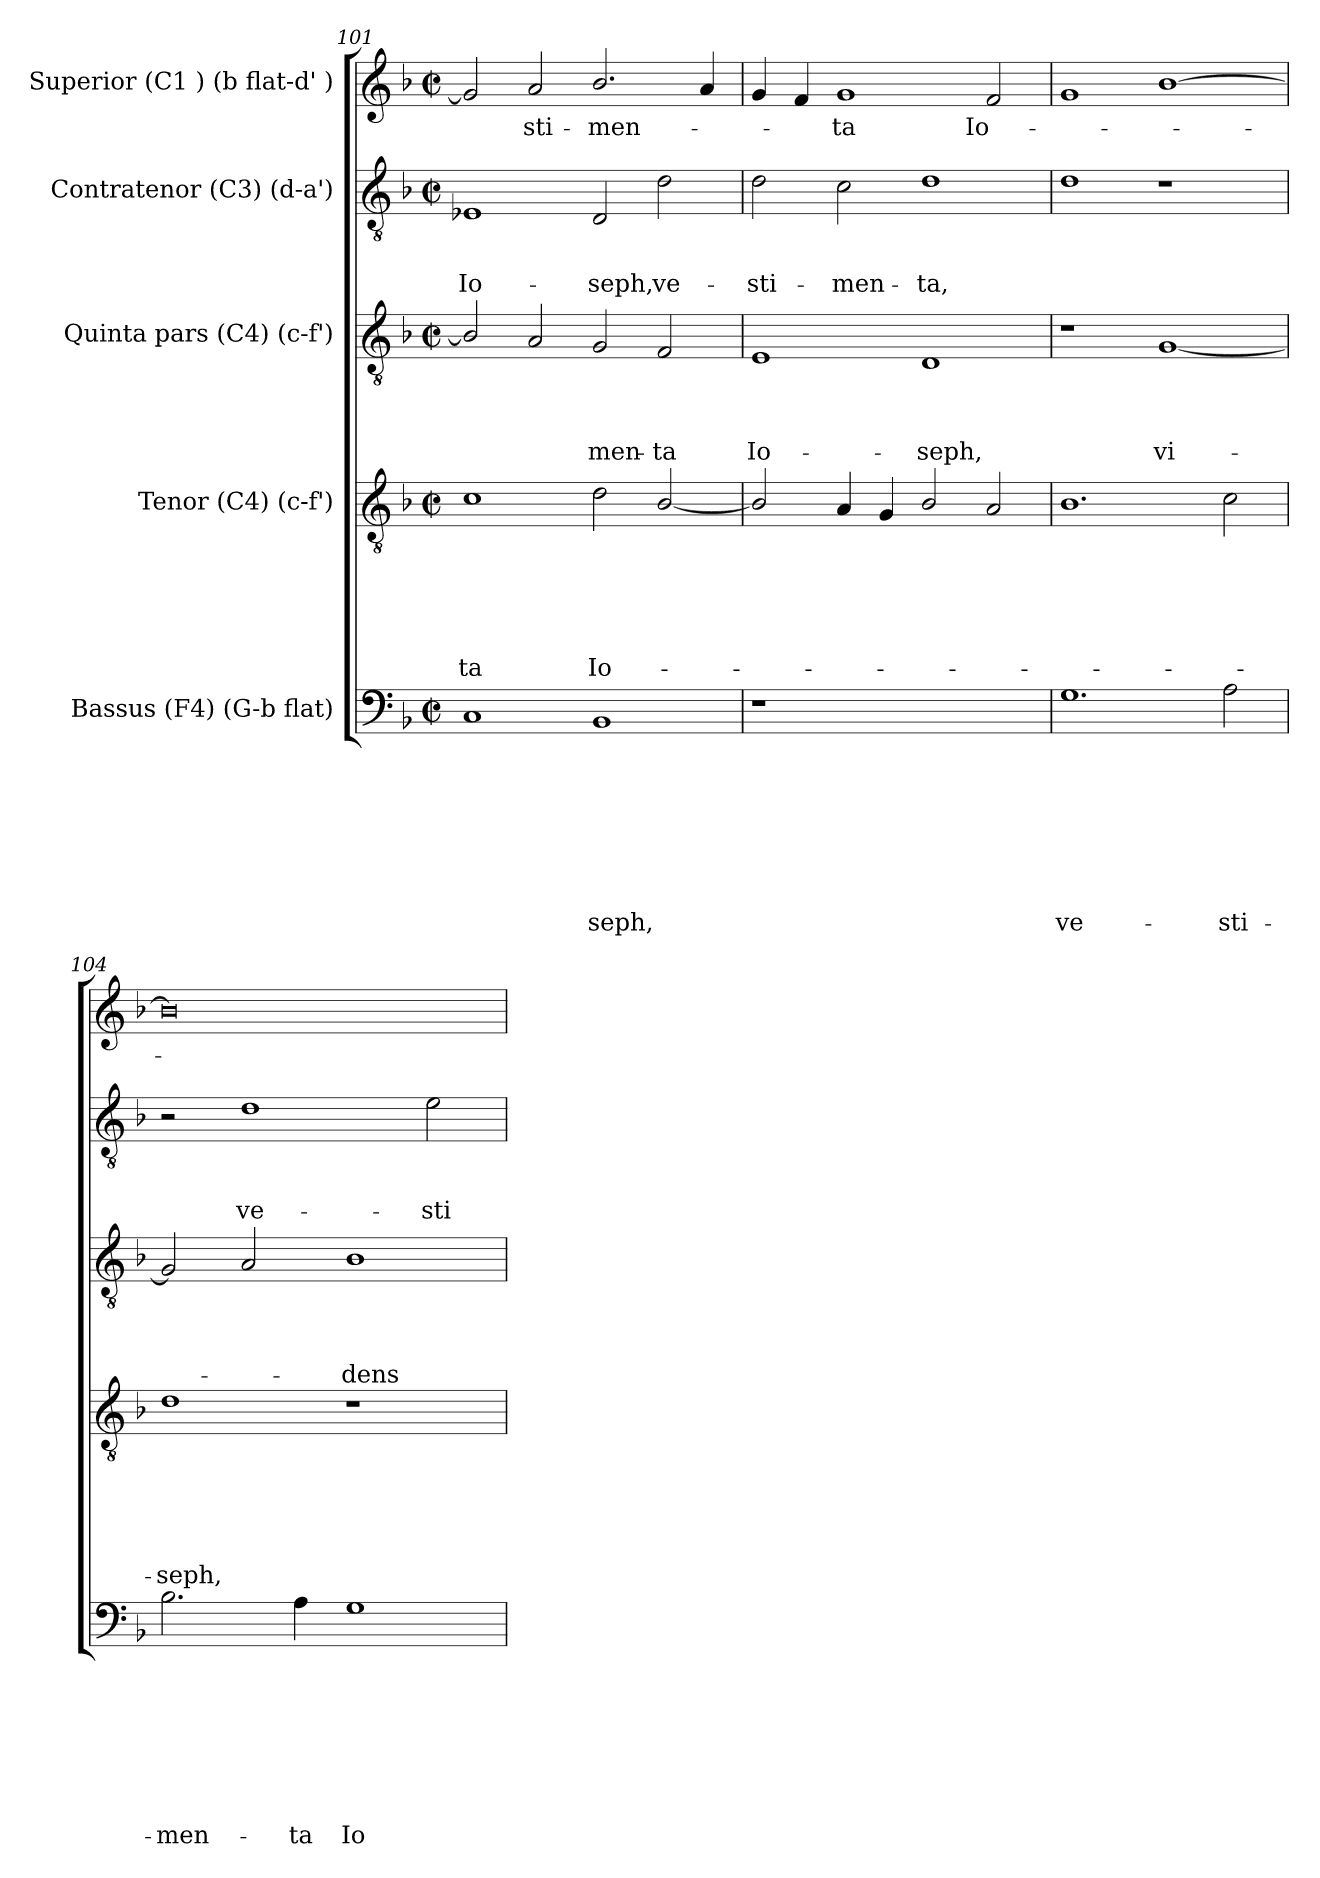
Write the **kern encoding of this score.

**kern	**text	**text	**text	**text	**text	**text	**text	**text	**kern	**text	**text	**text	**text	**text	**text	**kern	**text	**text	**text	**text	**kern	**text	**text	**text	**kern	**text
*part5	*part5	*part5	*part5	*part5	*part5	*part5	*part5	*part5	*part4	*part4	*part4	*part4	*part4	*part4	*part4	*part3	*part3	*part3	*part3	*part3	*part2	*part2	*part2	*part2	*part1	*part1
*staff5	*staff5	*staff5	*staff5	*staff5	*staff5	*staff5	*staff5	*staff5	*staff4	*staff4	*staff4	*staff4	*staff4	*staff4	*staff4	*staff3	*staff3	*staff3	*staff3	*staff3	*staff2	*staff2	*staff2	*staff2	*staff1	*staff1
*I"Bassus (F4) (G-b flat)	*	*	*	*	*	*	*	*	*I"Tenor (C4) (c-f')	*	*	*	*	*	*	*I"Quinta pars (C4) (c-f')	*	*	*	*	*I"Contratenor (C3) (d-a')	*	*	*	*I"Superior (C1 ) (b flat-d' )	*
*clefF4	*	*	*	*	*	*	*	*	*clefGv2	*	*	*	*	*	*	*clefGv2	*	*	*	*	*clefGv2	*	*	*	*clefG2	*
*k[b-]	*	*	*	*	*	*	*	*	*k[b-]	*	*	*	*	*	*	*k[b-]	*	*	*	*	*k[b-]	*	*	*	*k[b-]	*
*F:	*	*	*	*	*	*	*	*	*F:	*	*	*	*	*	*	*F:	*	*	*	*	*F:	*	*	*	*F:	*
*M2/2	*	*	*	*	*	*	*	*	*M2/2	*	*	*	*	*	*	*M2/2	*	*	*	*	*M2/2	*	*	*	*M2/2	*
*met(c|)	*	*	*	*	*	*	*	*	*met(c|)	*	*	*	*	*	*	*met(c|)	*	*	*	*	*met(c|)	*	*	*	*met(c|)	*
=101	=101	=101	=101	=101	=101	=101	=101	=101	=101	=101	=101	=101	=101	=101	=101	=101	=101	=101	=101	=101	=101	=101	=101	=101	=101	=101
!	!	!	!	!	!	!	!	!	!	!	!	!	!	!	!LO:LY:b	!	!	!	!	!	!	!	!	!LO:LY:b	!	!
1C	.	.	.	.	.	.	.	.	1c	.	.	.	.	.	-ta	2B-/]	.	.	.	.	1E-	.	.	Io-	2g/]	.
!	!	!	!	!	!	!	!	!	!	!	!	!	!	!	!	!	!	!	!	!	!	!	!	!	!	!LO:LY:b
.	.	.	.	.	.	.	.	.	.	.	.	.	.	.	.	2A/	.	.	.	.	.	.	.	.	2a/	-sti-
!	!	!	!	!	!	!	!	!LO:LY:b	!	!	!	!	!	!	!LO:LY:b	!	!	!	!	!LO:LY:b	!	!	!	!LO:LY:b	!	!LO:LY:b
1BB-	.	.	.	.	.	.	.	-seph,	2d\	.	.	.	.	.	Io-	2G/	.	.	.	-men-	2D/	.	.	-seph,	2.b-/	-men-
!	!	!	!	!	!	!	!	!	!	!	!	!	!	!	!	!	!	!	!	!LO:LY:b	!	!	!	!LO:LY:b	!	!
.	.	.	.	.	.	.	.	.	[<2B-/	.	.	.	.	.	.	2F/	.	.	.	-ta	2d\	.	.	ve-	.	.
.	.	.	.	.	.	.	.	.	.	.	.	.	.	.	.	.	.	.	.	.	.	.	.	.	4a/	.
=102	=102	=102	=102	=102	=102	=102	=102	=102	=102	=102	=102	=102	=102	=102	=102	=102	=102	=102	=102	=102	=102	=102	=102	=102	=102	=102
!LO:N:vis=1	!	!	!	!	!	!	!	!	!	!	!	!	!	!	!	!	!	!	!	!LO:LY:b	!	!	!	!LO:LY:b	!	!
1r	.	.	.	.	.	.	.	.	2B-/]	.	.	.	.	.	.	1E	.	.	.	Io-	2d\	.	.	-sti-	4g/	.
.	.	.	.	.	.	.	.	.	.	.	.	.	.	.	.	.	.	.	.	.	.	.	.	.	4f/	.
!	!	!	!	!	!	!	!	!	!	!	!	!	!	!	!	!	!	!	!	!	!	!	!	!LO:LY:b	!	!LO:LY:b
.	.	.	.	.	.	.	.	.	4A/	.	.	.	.	.	.	.	.	.	.	.	2c\	.	.	-men-	1g	-ta
.	.	.	.	.	.	.	.	.	4G/	.	.	.	.	.	.	.	.	.	.	.	.	.	.	.	.	.
!	!	!	!	!	!	!	!	!	!	!	!	!	!	!	!	!	!	!	!	!LO:LY:b	!	!	!	!LO:LY:b	!	!
1ryy	.	.	.	.	.	.	.	.	2B-/	.	.	.	.	.	.	1D	.	.	.	-seph,	1d	.	.	-ta,	.	.
!	!	!	!	!	!	!	!	!	!	!	!	!	!	!	!	!	!	!	!	!	!	!	!	!	!	!LO:LY:b
.	.	.	.	.	.	.	.	.	2A/	.	.	.	.	.	.	.	.	.	.	.	.	.	.	.	2f/	Io-
!!LO:PB:g=z
=103	=103	=103	=103	=103	=103	=103	=103	=103	=103	=103	=103	=103	=103	=103	=103	=103	=103	=103	=103	=103	=103	=103	=103	=103	=103	=103
!	!	!	!	!	!	!	!	!LO:LY:b	!	!	!	!	!	!	!	!	!	!	!	!	!	!	!	!	!	!
1.G	.	.	.	.	.	.	.	ve-	1.B-	.	.	.	.	.	.	1r	.	.	.	.	1d	.	.	.	1g	.
!	!	!	!	!	!	!	!	!	!	!	!	!	!	!	!	!	!	!	!	!LO:LY:b	!	!	!	!	!	!
.	.	.	.	.	.	.	.	.	.	.	.	.	.	.	.	[<1G	.	.	.	vi-	1r	.	.	.	[<1b-	.
!	!	!	!	!	!	!	!	!LO:LY:b	!	!	!	!	!	!	!	!	!	!	!	!	!	!	!	!	!	!
2A\	.	.	.	.	.	.	.	-sti-	2c\	.	.	.	.	.	.	.	.	.	.	.	.	.	.	.	.	.
=104	=104	=104	=104	=104	=104	=104	=104	=104	=104	=104	=104	=104	=104	=104	=104	=104	=104	=104	=104	=104	=104	=104	=104	=104	=104	=104
!	!	!	!	!	!	!	!	!LO:LY:b	!	!	!	!	!	!	!LO:LY:b	!	!	!	!	!	!	!	!	!	!	!
2.B-\	.	.	.	.	.	.	.	-men-	1d	.	.	.	.	.	-seph,	2G/]	.	.	.	.	2r	.	.	.	0b-]	.
!	!	!	!	!	!	!	!	!	!	!	!	!	!	!	!	!	!	!	!	!	!	!	!	!LO:LY:b	!	!
.	.	.	.	.	.	.	.	.	.	.	.	.	.	.	.	2A/	.	.	.	.	1d	.	.	ve-	.	.
!	!	!	!	!	!	!	!	!LO:LY:b	!	!	!	!	!	!	!	!	!	!	!	!	!	!	!	!	!	!
4A\	.	.	.	.	.	.	.	-ta	.	.	.	.	.	.	.	.	.	.	.	.	.	.	.	.	.	.
!	!	!	!	!	!	!	!	!LO:LY:b	!	!	!	!	!	!	!	!	!	!	!	!LO:LY:b	!	!	!	!	!	!
1G	.	.	.	.	.	.	.	Io-	1r	.	.	.	.	.	.	1B-	.	.	.	-dens	.	.	.	.	.	.
!	!	!	!	!	!	!	!	!	!	!	!	!	!	!	!	!	!	!	!	!	!	!	!	!LO:LY:b	!	!
.	.	.	.	.	.	.	.	.	.	.	.	.	.	.	.	.	.	.	.	.	2e\	.	.	-sti-	.	.
=	=	=	=	=	=	=	=	=	=	=	=	=	=	=	=	=	=	=	=	=	=	=	=	=	=	=
*-	*-	*-	*-	*-	*-	*-	*-	*-	*-	*-	*-	*-	*-	*-	*-	*-	*-	*-	*-	*-	*-	*-	*-	*-	*-	*-
